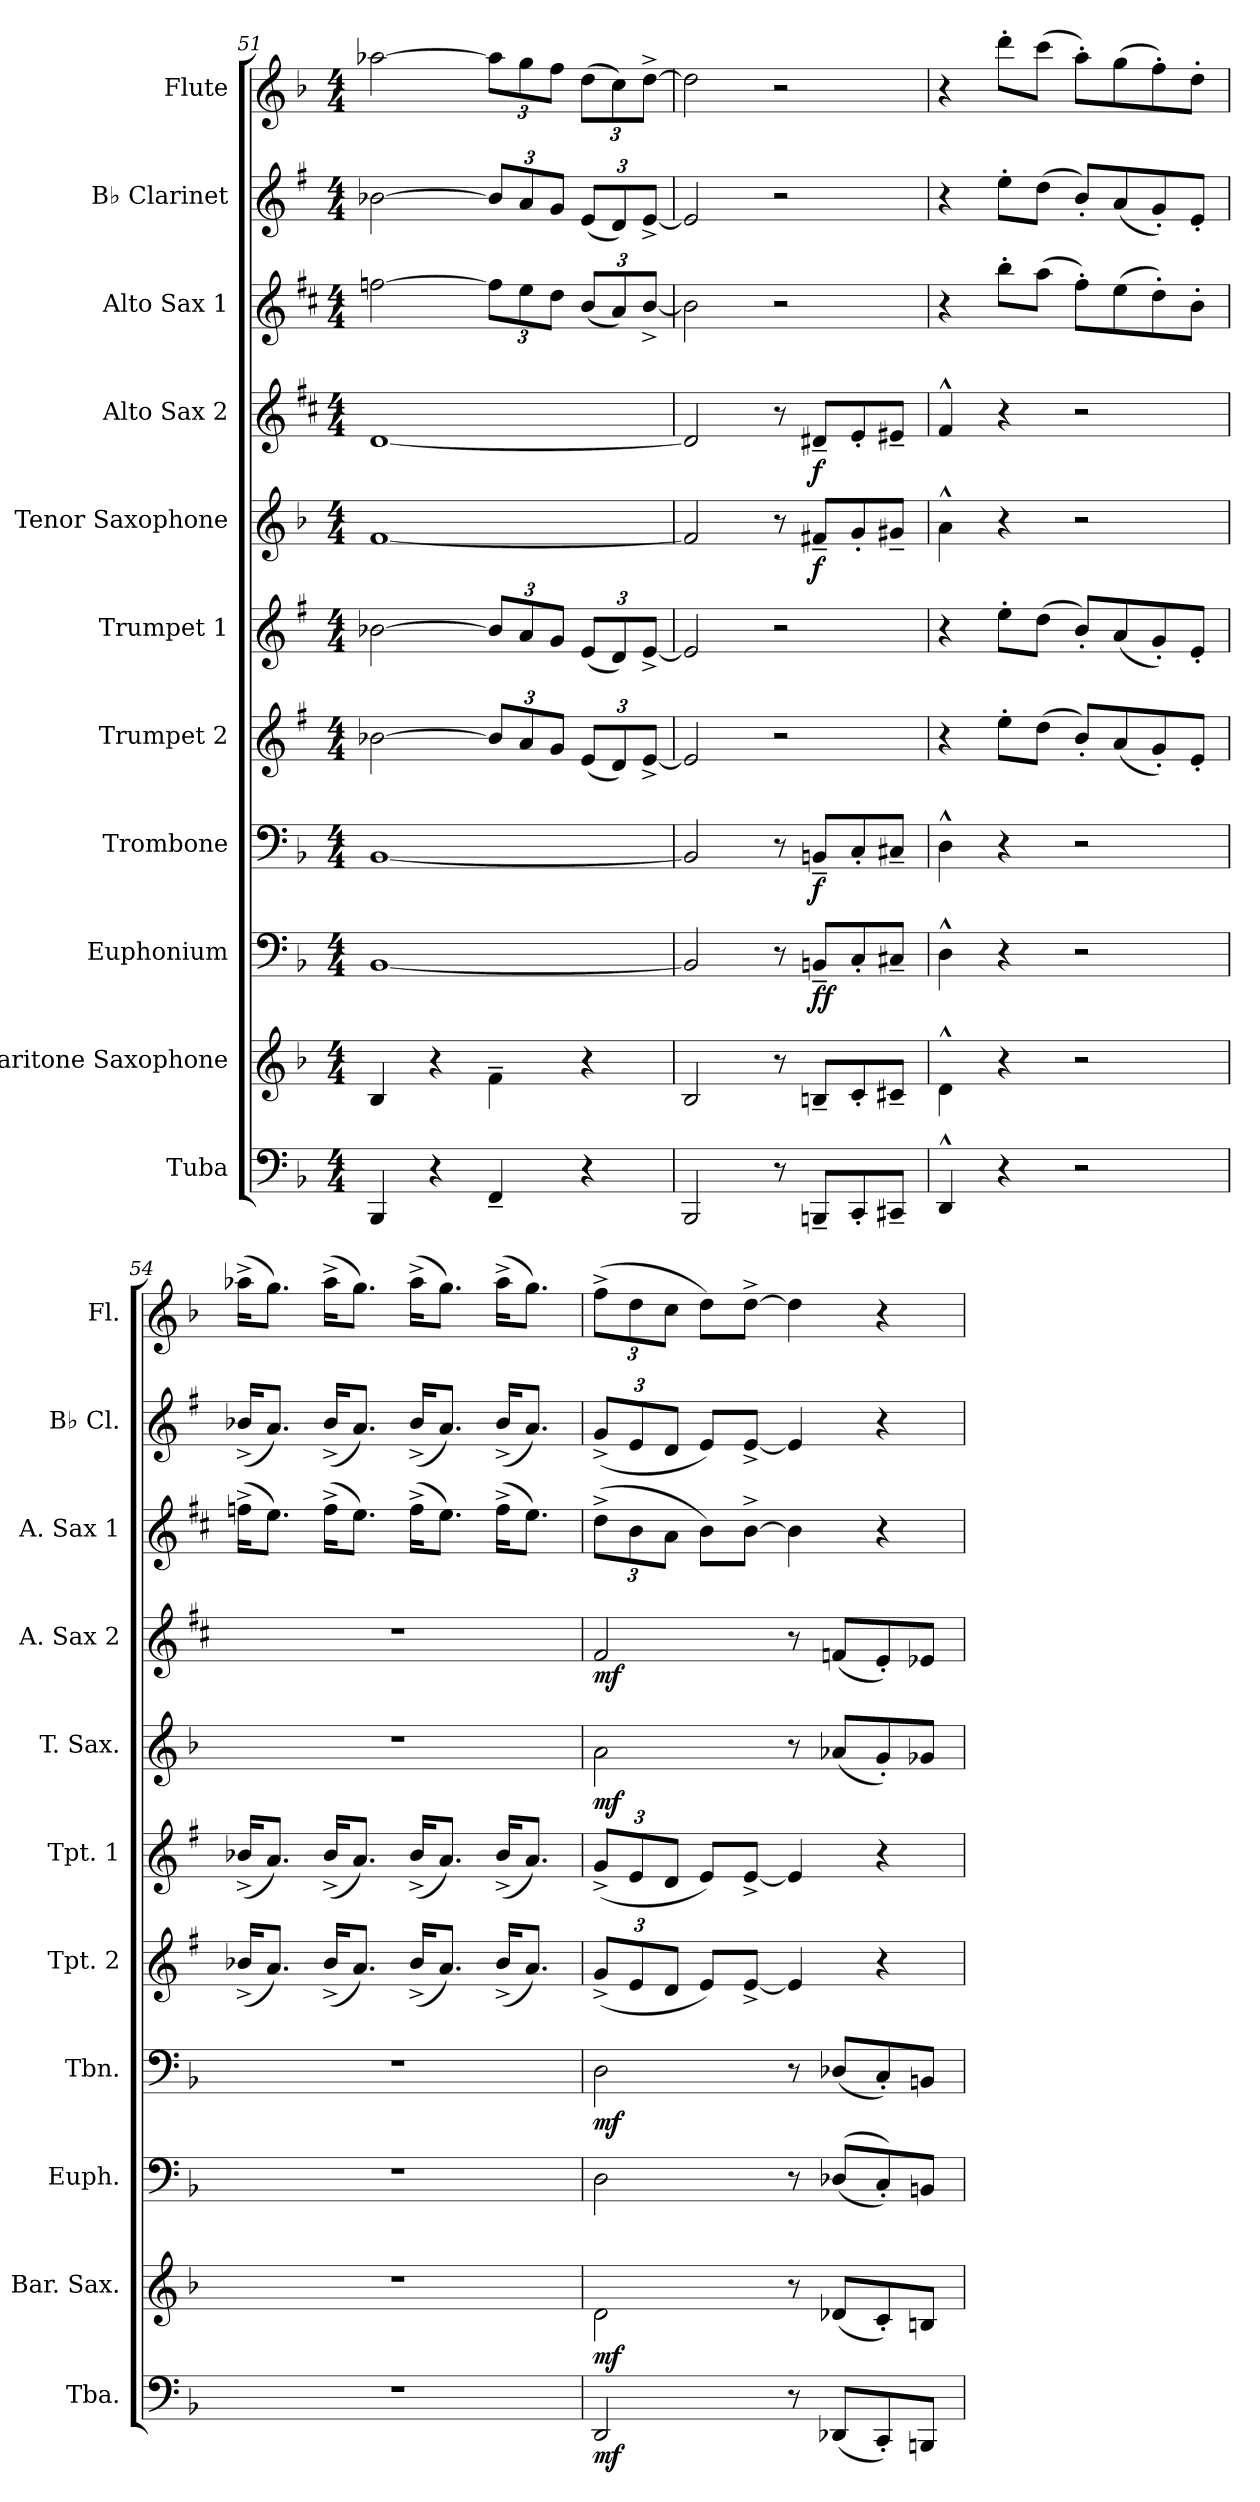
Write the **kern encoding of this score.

**kern	**dynam	**kern	**dynam	**kern	**dynam	**kern	**dynam	**kern	**kern	**kern	**dynam	**kern	**dynam	**kern	**kern	**kern
*part11	*part11	*part10	*part10	*part9	*part9	*part8	*part8	*part7	*part6	*part5	*part5	*part4	*part4	*part3	*part2	*part1
*staff11	*staff11	*staff10	*staff10	*staff9	*staff9	*staff8	*staff8	*staff7	*staff6	*staff5	*staff5	*staff4	*staff4	*staff3	*staff2	*staff1
*I"Tuba	*	*I"Baritone Saxophone	*	*I"Euphonium	*	*I"Trombone	*	*I"Trumpet 2	*I"Trumpet 1	*I"Tenor Saxophone	*	*I"Alto Sax 2	*	*I"Alto Sax 1	*I"B♭ Clarinet	*I"Flute
*I'Tba.	*	*I'Bar. Sax.	*	*I'Euph.	*	*I'Tbn.	*	*I'Tpt. 2	*I'Tpt. 1	*I'T. Sax.	*	*I'A. Sax 2	*	*I'A. Sax 1	*I'B♭ Cl.	*I'Fl.
*clefF4	*	*clefG2	*	*clefF4	*	*clefF4	*	*clefG2	*clefG2	*clefG2	*	*clefG2	*	*clefG2	*clefG2	*clefG2
*	*	*ITrd12c21	*	*	*	*	*	*ITrd1c2	*ITrd1c2	*ITrd8c14	*	*ITrd5c9	*	*ITrd5c9	*ITrd1c2	*
*k[b-]	*	*k[b-]	*	*k[b-]	*	*k[b-]	*	*k[b-]	*k[b-]	*k[b-]	*	*k[b-]	*	*k[b-]	*k[b-]	*k[b-]
*M4/4	*	*M4/4	*	*M4/4	*	*M4/4	*	*M4/4	*M4/4	*M4/4	*	*M4/4	*	*M4/4	*M4/4	*M4/4
=51	=51	=51	=51	=51	=51	=51	=51	=51	=51	=51	=51	=51	=51	=51	=51	=51
4BBB-/	.	4BB-/	.	[1BB-	.	[1BB-	.	[2a-X\	[2a-X\	[1F	.	[1F	.	[2a-X\	[2a-X\	[2aa-X\
4r	.	4r	.	.	.	.	.	.	.	.	.	.	.	.	.	.
*	*	*	*	*	*	*	*	*Xbrackettup	*Xbrackettup	*	*	*	*	*Xbrackettup	*Xbrackettup	*Xbrackettup
4FF~/	.	4F~\	.	.	.	.	.	12a-/L]	12a-/L]	.	.	.	.	12a-\L]	12a-/L]	12aa-\L]
.	.	.	.	.	.	.	.	12g/	12g/	.	.	.	.	12g\	12g/	12gg\
.	.	.	.	.	.	.	.	12f/J	12f/J	.	.	.	.	12f\J	12f/J	12ff\J
4r	.	4r	.	.	.	.	.	(12d/L	(12d/L	.	.	.	.	(12d/L	(12d/L	(12dd\L
.	.	.	.	.	.	.	.	12c/)	12c/)	.	.	.	.	12c/)	12c/)	12cc\)
.	.	.	.	.	.	.	.	[12d^/J	[12d^/J	.	.	.	.	[12d^/J	[12d^/J	[12dd^\J
!!LO:PB:g=z
=52	=52	=52	=52	=52	=52	=52	=52	=52	=52	=52	=52	=52	=52	=52	=52	=52
2BBB-/	.	2BB-/	.	2BB-/]	.	2BB-/]	.	2d/]	2d/]	2F/]	.	2F/]	.	2d\]	2d/]	2dd\]
8r	.	8r	.	8r	.	8r	.	2r	2r	8r	.	8r	.	2r	2r	2r
!	!	!	!	!	!LO:DY:b	!	!	!	!	!	!	!	!	!	!	!
!	!	!	!	!	!LO:DY:n=1:b	!	!LO:DY:b	!	!	!	!LO:DY:b	!	!LO:DY:b	!	!	!
8BBBn~/L	.	8BBn~/L	.	8BBn~/L	f f	8BBn~/L	f	.	.	8F#X~/L	f	8F#X~/L	f	.	.	.
8CC'/	.	8C'/	.	8C'/	.	8C'/	.	.	.	8G'/	.	8G'/	.	.	.	.
8CC#X~/J	.	8C#X~/J	.	8C#X~/J	.	8C#X~/J	.	.	.	8G#X~/J	.	8G#X~/J	.	.	.	.
=53	=53	=53	=53	=53	=53	=53	=53	=53	=53	=53	=53	=53	=53	=53	=53	=53
4DD^^/	.	4D^^\	.	4D^^\	.	4D^^\	.	4r	4r	4A^^\	.	4A^^/	.	4r	4r	4r
4r	.	4r	.	4r	.	4r	.	8dd'\L	8dd'\L	4r	.	4r	.	8dd'\L	8dd'\L	8ddd'\L
.	.	.	.	.	.	.	.	(8cc\J	(8cc\J	.	.	.	.	(8cc\J	(8cc\J	(8ccc\J
2r	.	2r	.	2r	.	2r	.	8a'/L)	8a'/L)	2r	.	2r	.	8a'\L)	8a'/L)	8aa'\L)
.	.	.	.	.	.	.	.	(8g/	(8g/	.	.	.	.	(8g\	(8g/	(8gg\
.	.	.	.	.	.	.	.	8f'/)	8f'/)	.	.	.	.	8f'\)	8f'/)	8ff'\)
.	.	.	.	.	.	.	.	8d'/J	8d'/J	.	.	.	.	8d'\J	8d'/J	8dd'\J
=54	=54	=54	=54	=54	=54	=54	=54	=54	=54	=54	=54	=54	=54	=54	=54	=54
1r	.	1r	.	1r	.	1r	.	(16a-X^/KL	(16a-X^/KL	1r	.	1r	.	(16a-X^\KL	(16a-X^/KL	(16aa-X^\KL
.	.	.	.	.	.	.	.	8.g/J)	8.g/J)	.	.	.	.	8.g\J)	8.g/J)	8.gg\J)
.	.	.	.	.	.	.	.	(16a-^/KL	(16a-^/KL	.	.	.	.	(16a-^\KL	(16a-^/KL	(16aa-^\KL
.	.	.	.	.	.	.	.	8.g/J)	8.g/J)	.	.	.	.	8.g\J)	8.g/J)	8.gg\J)
.	.	.	.	.	.	.	.	(16a-^/KL	(16a-^/KL	.	.	.	.	(16a-^\KL	(16a-^/KL	(16aa-^\KL
.	.	.	.	.	.	.	.	8.g/J)	8.g/J)	.	.	.	.	8.g\J)	8.g/J)	8.gg\J)
.	.	.	.	.	.	.	.	(16a-^/KL	(16a-^/KL	.	.	.	.	(16a-^\KL	(16a-^/KL	(16aa-^\KL
.	.	.	.	.	.	.	.	8.g/J)	8.g/J)	.	.	.	.	8.g\J)	8.g/J)	8.gg\J)
=55	=55	=55	=55	=55	=55	=55	=55	=55	=55	=55	=55	=55	=55	=55	=55	=55
!	!LO:DY:b	!	!LO:DY:b	!	!LO:DY:b	!	!	!	!	!	!	!	!	!	!	!
!	!	!	!	!	!LO:DY:n=1:b	!	!LO:DY:b	!	!	!	!LO:DY:b	!	!LO:DY:b	!	!	!
2DD/	mf	2D\	mf	2D\	mf mf	2D\	mf	(12f^/L	(12f^/L	2A\	mf	2A/	mf	(12f^\L	(12f^/L	(12ff^\L
.	.	.	.	.	.	.	.	12d/	12d/	.	.	.	.	12d\	12d/	12dd\
.	.	.	.	.	.	.	.	12c/J	12c/J	.	.	.	.	12c\J	12c/J	12cc\J
.	.	.	.	.	.	.	.	8d/L)	8d/L)	.	.	.	.	8d\L)	8d/L)	8dd\L)
.	.	.	.	.	.	.	.	[8d^/J	[8d^/J	.	.	.	.	[8d^\J	[8d^/J	[8dd^\J
8r	.	8r	.	8r	.	8r	.	4d/]	4d/]	8r	.	8r	.	4d\]	4d/]	4dd\]
(8DD-X/L	.	(8D-X/L	.	((8D-X/L	.	(8D-X/L	.	.	.	(8A-X/L	.	(8A-X/L	.	.	.	.
8CC'/)	.	8C'/)	.	8C'/))	.	8C'/)	.	4r	4r	8G'/)	.	8G'/)	.	4r	4r	4r
8BBBn/J	.	8BBn/J	.	8BBn/J	.	8BBn/J	.	.	.	8G-X/J	.	8G-X/J	.	.	.	.
=	=	=	=	=	=	=	=	=	=	=	=	=	=	=	=	=
*-	*-	*-	*-	*-	*-	*-	*-	*-	*-	*-	*-	*-	*-	*-	*-	*-
